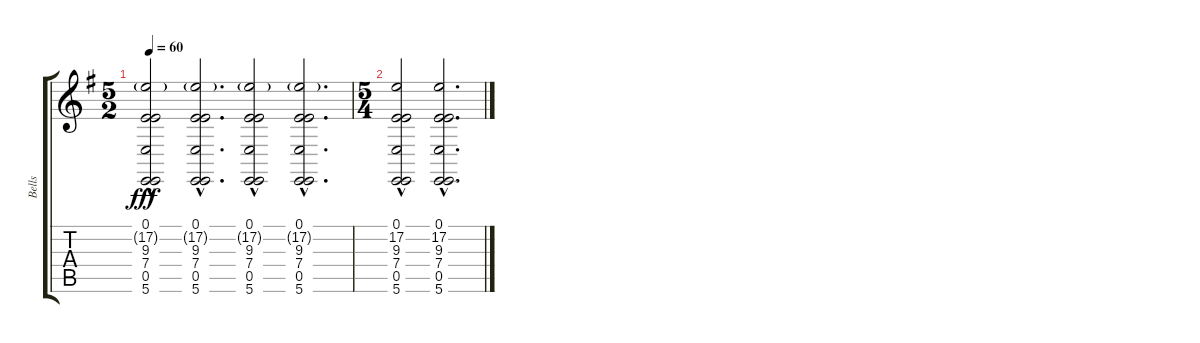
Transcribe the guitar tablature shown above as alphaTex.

\track ("Bells" "Bells") {instrument celesta}
\staff {score tabs}
\tuning (E4 B3 G3 A2 E2 B1) {hide}
\ts (5 2)
\tempo 60
\clef g2
\ks eminor
(0.1{hac} 17.2{g} 9.3{hac} 7.4{hac} 0.5{hac} 5.6{hac}).2{dy fff} (0.1{hac} 17.2{g} 9.3{hac} 7.4{hac} 0.5{hac} 5.6{hac}).2{d} (0.1{hac} 17.2{g} 9.3{hac} 7.4{hac} 0.5{hac} 5.6{hac}).2 (0.1{hac} 17.2{g} 9.3{hac} 7.4{hac} 0.5{hac} 5.6{hac}).2{d} |
\ts (5 4)
(0.1{hac} 17.2{hac} 9.3{hac} 7.4{hac} 0.5{hac} 5.6{hac}).2 (0.1{hac} 17.2{hac} 9.3{hac} 7.4{hac} 0.5{hac} 5.6{hac}).2{d}
